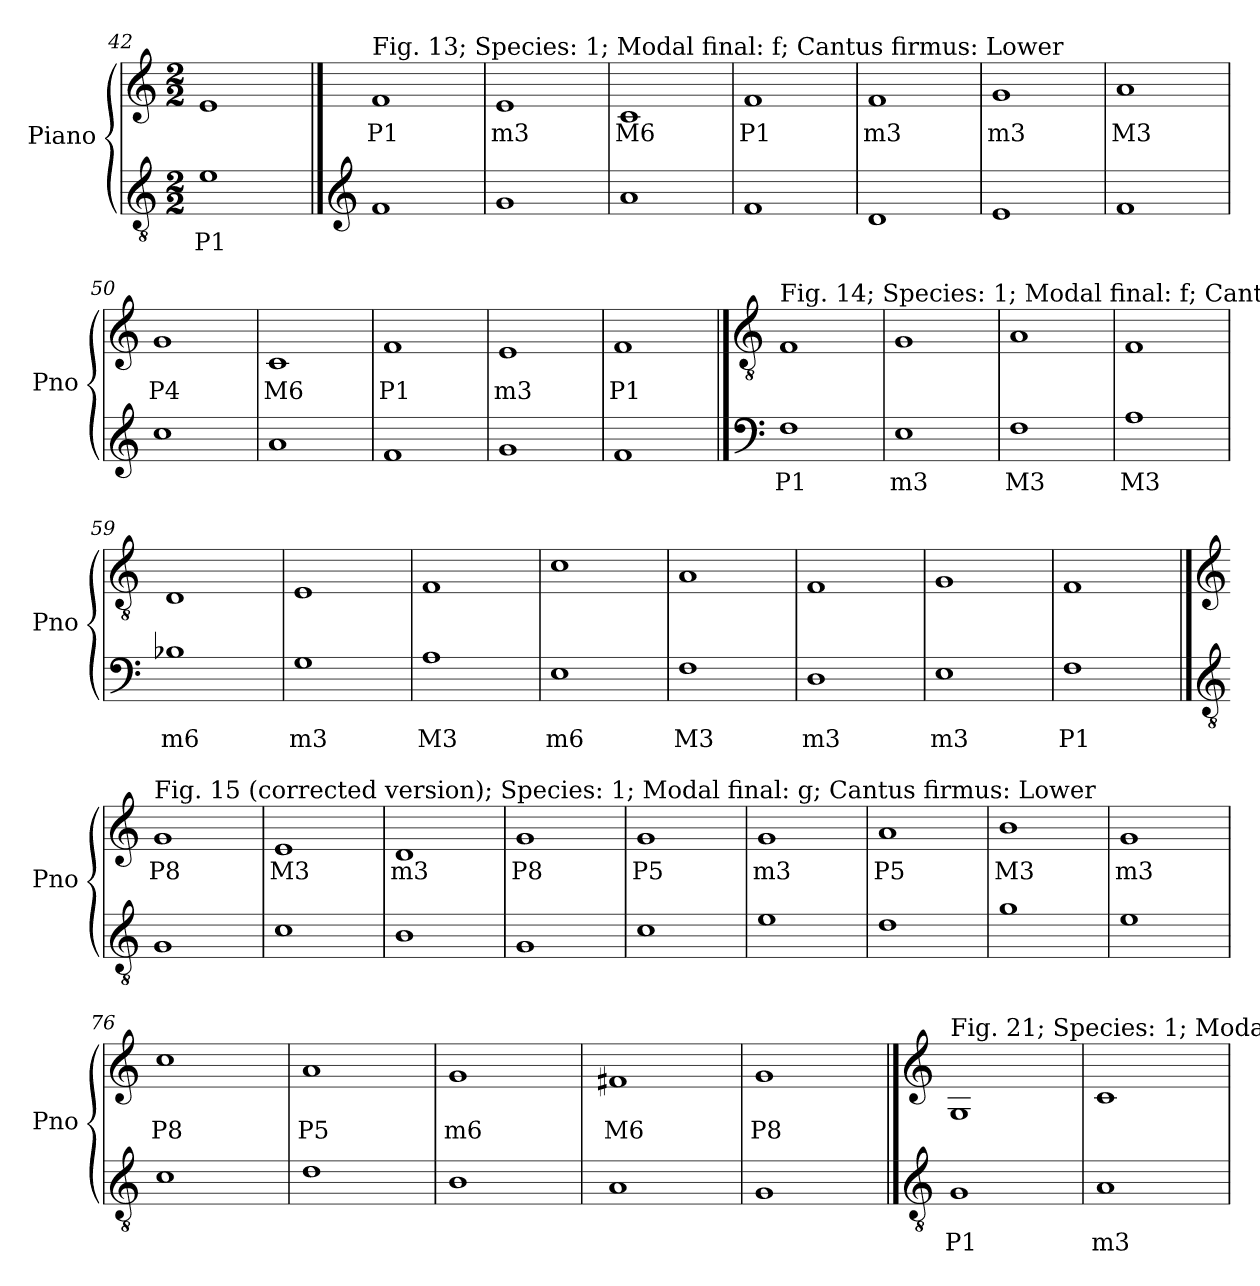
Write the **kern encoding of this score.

**kern	**text	**kern	**text
*part2	*part2	*part1	*part1
*staff2	*staff2	*staff1	*staff1
*I"Piano	*	*I"Piano	*
*I'Pno	*	*I'Pno	*
*clefGv2	*	*clefG2	*
*k[]	*	*k[]	*
*M2/2	*	*M2/2	*
=42	=42	=42	=42
!	!LO:LY:b	!	!
1e	P1	1e	.
!!LO:LB:g=z
==43	==43	==43	==43
*clefG2	*	*	*
!	!	!LO:TX:a:t=Fig. 13; Species&colon; 1; Modal final&colon; f; Cantus firmus&colon; Lower	!
!	!	!	!LO:LY:b
1f	.	1f	P1
=44	=44	=44	=44
!	!	!	!LO:LY:b
1g	.	1e	m3
=45	=45	=45	=45
!	!	!	!LO:LY:b
1a	.	1c	M6
=46	=46	=46	=46
!	!	!	!LO:LY:b
1f	.	1f	P1
=47	=47	=47	=47
!	!	!	!LO:LY:b
1d	.	1f	m3
=48	=48	=48	=48
!	!	!	!LO:LY:b
1e	.	1g	m3
=49	=49	=49	=49
!	!	!	!LO:LY:b
1f	.	1a	M3
=50	=50	=50	=50
!	!	!	!LO:LY:b
1cc	.	1g	P4
=51	=51	=51	=51
!	!	!	!LO:LY:b
1a	.	1c	M6
=52	=52	=52	=52
!	!	!	!LO:LY:b
1f	.	1f	P1
=53	=53	=53	=53
!	!	!	!LO:LY:b
1g	.	1e	m3
=54	=54	=54	=54
!	!	!	!LO:LY:b
1f	.	1f	P1
!!LO:PB:g=z
==55	==55	==55	==55
*clefF4	*	*clefGv2	*
!	!	!LO:TX:a:t=Fig. 14; Species&colon; 1; Modal final&colon; f; Cantus firmus&colon; Upper	!
!	!LO:LY:b	!	!
1F	P1	1F	.
=56	=56	=56	=56
!	!LO:LY:b	!	!
1E	m3	1G	.
=57	=57	=57	=57
!	!LO:LY:b	!	!
1F	M3	1A	.
=58	=58	=58	=58
!	!LO:LY:b	!	!
1A	M3	1F	.
=59	=59	=59	=59
!	!LO:LY:b	!	!
1B-X	m6	1D	.
=60	=60	=60	=60
!	!LO:LY:b	!	!
1G	m3	1E	.
=61	=61	=61	=61
!	!LO:LY:b	!	!
1A	M3	1F	.
=62	=62	=62	=62
!	!LO:LY:b	!	!
1E	m6	1c	.
=63	=63	=63	=63
!	!LO:LY:b	!	!
1F	M3	1A	.
=64	=64	=64	=64
!	!LO:LY:b	!	!
1D	m3	1F	.
=65	=65	=65	=65
!	!LO:LY:b	!	!
1E	m3	1G	.
=66	=66	=66	=66
!	!LO:LY:b	!	!
1F	P1	1F	.
!!LO:LB:g=z
==67	==67	==67	==67
*clefGv2	*	*clefG2	*
!	!	!LO:TX:a:t=Fig. 15 (corrected version); Species&colon; 1; Modal final&colon; g; Cantus firmus&colon; Lower	!
!	!	!	!LO:LY:b
1G	.	1g	P8
=68	=68	=68	=68
!	!	!	!LO:LY:b
1c	.	1e	M3
=69	=69	=69	=69
!	!	!	!LO:LY:b
1B	.	1d	m3
=70	=70	=70	=70
!	!	!	!LO:LY:b
1G	.	1g	P8
=71	=71	=71	=71
!	!	!	!LO:LY:b
1c	.	1g	P5
=72	=72	=72	=72
!	!	!	!LO:LY:b
1e	.	1g	m3
=73	=73	=73	=73
!	!	!	!LO:LY:b
1d	.	1a	P5
=74	=74	=74	=74
!	!	!	!LO:LY:b
1g	.	1b	M3
=75	=75	=75	=75
!	!	!	!LO:LY:b
1e	.	1g	m3
=76	=76	=76	=76
!	!	!	!LO:LY:b
1c	.	1cc	P8
=77	=77	=77	=77
!	!	!	!LO:LY:b
1d	.	1a	P5
=78	=78	=78	=78
!	!	!	!LO:LY:b
1B	.	1g	m6
=79	=79	=79	=79
!	!	!	!LO:LY:b
1A	.	1f#X	M6
=80	=80	=80	=80
!	!	!	!LO:LY:b
1G	.	1g	P8
!!LO:LB:g=z
==81	==81	==81	==81
*clefGv2	*	*clefG2	*
!	!	!LO:TX:a:t=Fig. 21; Species&colon; 1; Modal final&colon; g; Cantus firmus&colon; Upper	!
!	!LO:LY:b	!	!
1G	P1	1G	.
=82	=82	=82	=82
!	!LO:LY:b	!	!
1A	m3	1c	.
=	=	=	=
*-	*-	*-	*-
